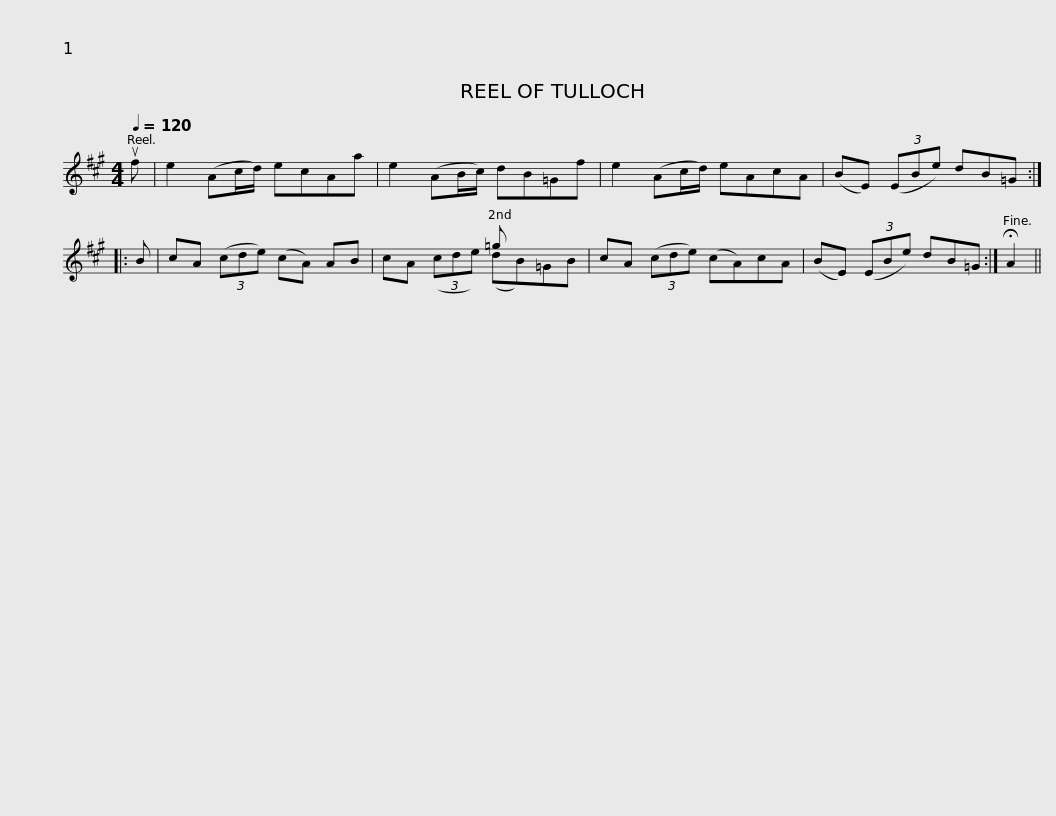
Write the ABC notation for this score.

X:1
%%score ( 1 2 )
L:1/8
Q:1/4=120
M:4/4
I:linebreak $
K:A
V:1 treble
V:2 treble
V:1
 uf | e2 (Ac/d/) ecAa | e2 (AB/c/) dB=Gf | e2 (Ac/d/) eAcA | (BE) (3(EBe) dB=G :: %5
 B |$ cA (3(cde) (cA) AB | x4 =g x x2 | cA (3(cde) (cA)cA | (BE) (3(EBe) dB=G :| %10
 !fermata!A2 || %11
V:2
 x | x8 | x8 | x8 | x7 :: %5
 x |$ x8 | cA (3(cde) (dB)=GB | x8 | x7 :| %10
 x2 || %11
